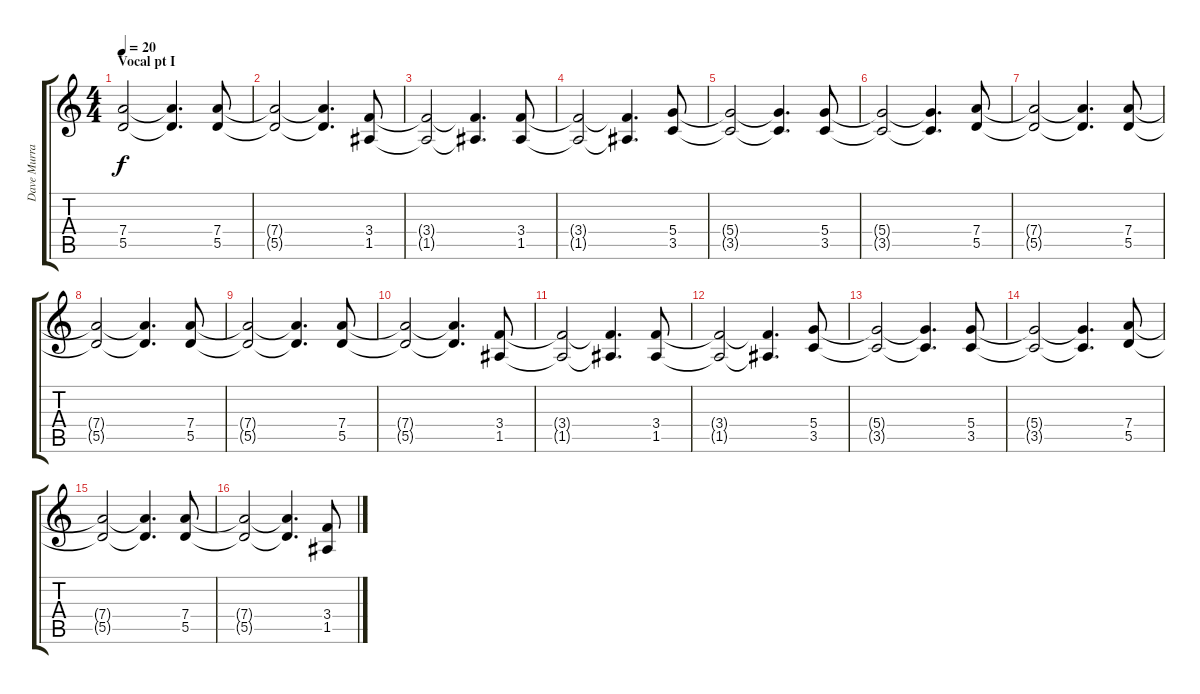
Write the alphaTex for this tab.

\track ("Dave Murray" "Dave Murra") {instrument overdrivenguitar}
\staff {score tabs}
\tuning (E4 B3 G3 D3 A2 E2) {hide}
\ts (4 4)
\section ("" "Vocal pt I")
\tempo 20
\clef g2
\ks c
(7.4{t} 5.5{t}).2{dy f} (7.4{t} 5.5{t}).4{d} (7.4 5.5).8 |
(7.4{t} 5.5{t}).2 (7.4{t} 5.5{t}).4{d} (3.4 1.5).8 |
(3.4{t} 1.5{t}).2 (3.4{t} 1.5{t}).4{d} (3.4 1.5).8 |
(3.4{t} 1.5{t}).2 (3.4{t} 1.5{t}).4{d} (5.4 3.5).8 |
(5.4{t} 3.5{t}).2 (5.4{t} 3.5{t}).4{d} (5.4 3.5).8 |
(5.4{t} 3.5{t}).2 (5.4{t} 3.5{t}).4{d} (7.4 5.5).8 |
(7.4{t} 5.5{t}).2 (7.4{t} 5.5{t}).4{d} (7.4 5.5).8 |
(7.4{t} 5.5{t}).2 (7.4{t} 5.5{t}).4{d} (7.4 5.5).8 |
(7.4{t} 5.5{t}).2 (7.4{t} 5.5{t}).4{d} (7.4 5.5).8 |
(7.4{t} 5.5{t}).2 (7.4{t} 5.5{t}).4{d} (3.4 1.5).8 |
(3.4{t} 1.5{t}).2 (3.4{t} 1.5{t}).4{d} (3.4 1.5).8 |
(3.4{t} 1.5{t}).2 (3.4{t} 1.5{t}).4{d} (5.4 3.5).8 |
(5.4{t} 3.5{t}).2 (5.4{t} 3.5{t}).4{d} (5.4 3.5).8 |
(5.4{t} 3.5{t}).2 (5.4{t} 3.5{t}).4{d} (7.4 5.5).8 |
(7.4{t} 5.5{t}).2 (7.4{t} 5.5{t}).4{d} (7.4 5.5).8 |
(7.4{t} 5.5{t}).2 (7.4{t} 5.5{t}).4{d} (3.4 1.5).8
